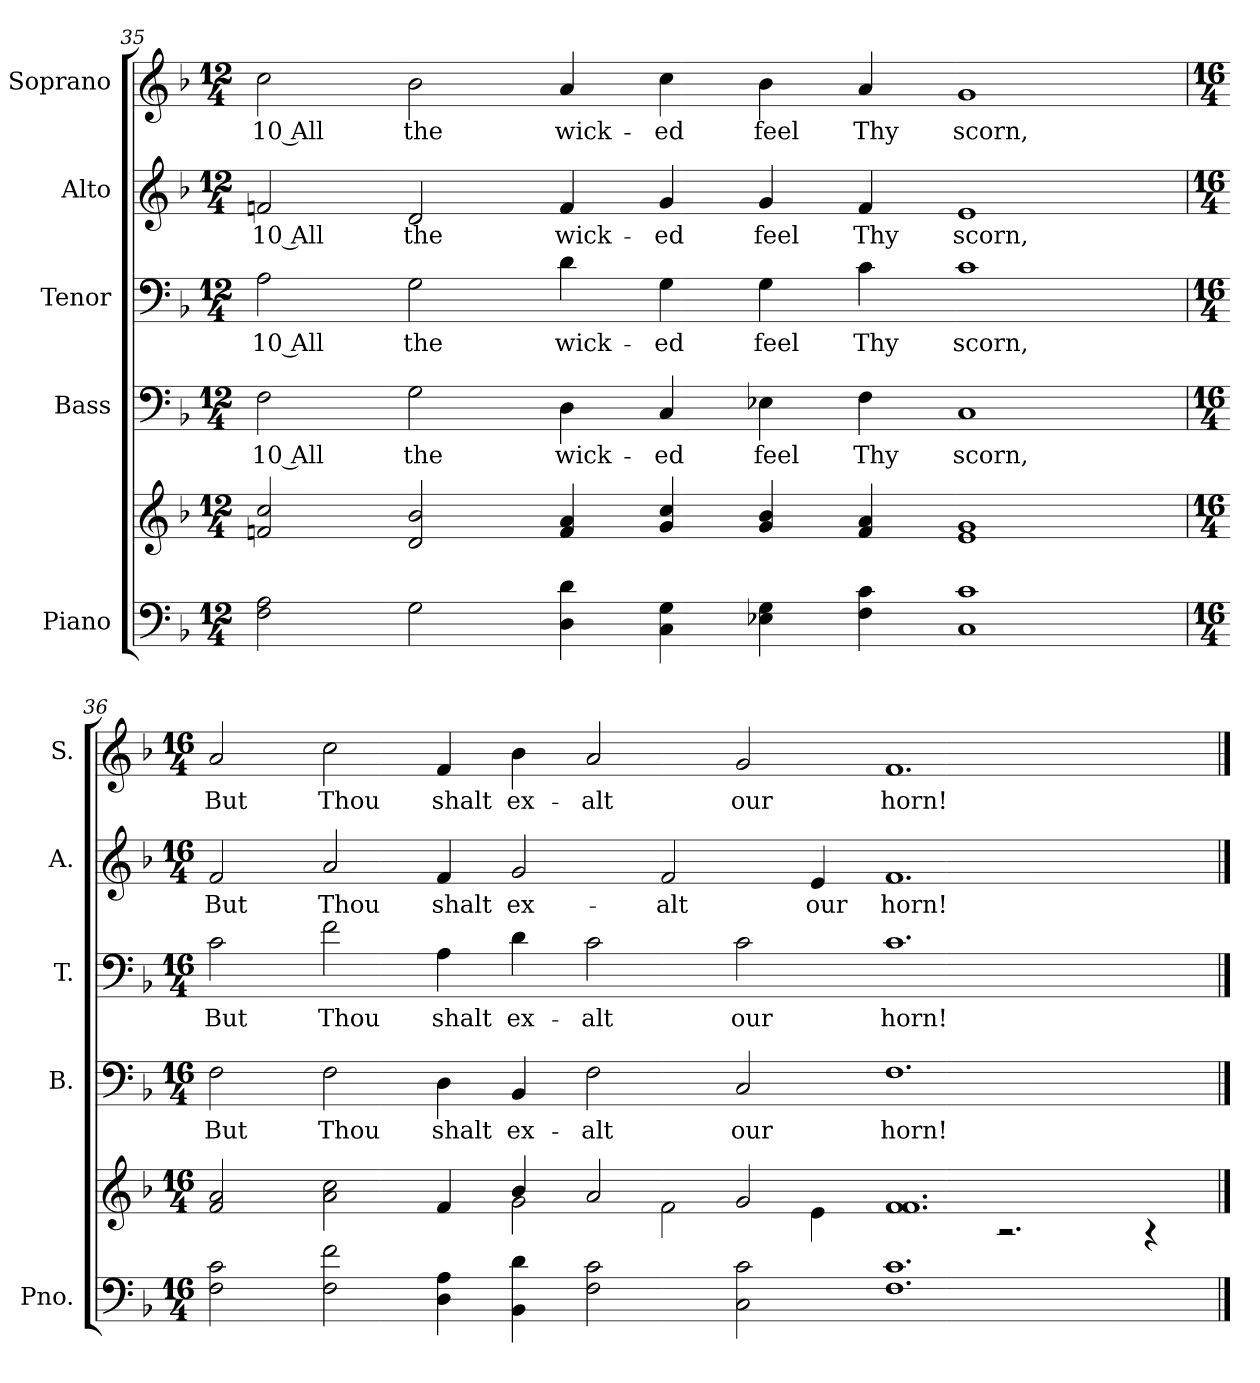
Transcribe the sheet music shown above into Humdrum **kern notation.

**kern	**kern	**kern	**text	**kern	**text	**kern	**text	**kern	**text
*part5	*part5	*part4	*part4	*part3	*part3	*part2	*part2	*part1	*part1
*staff6	*staff5	*staff4	*staff4	*staff3	*staff3	*staff2	*staff2	*staff1	*staff1
*I"Piano	*	*I"Bass	*	*I"Tenor	*	*I"Alto	*	*I"Soprano	*
*I'Pno.	*	*I'B.	*	*I'T.	*	*I'A.	*	*I'S.	*
!!LO:PB:g=z
*clefF4	*clefG2	*clefF4	*	*clefF4	*	*clefG2	*	*clefG2	*
*k[b-]	*k[b-]	*k[b-]	*	*k[b-]	*	*k[b-]	*	*k[b-]	*
*F:	*F:	*F:	*	*F:	*	*F:	*	*F:	*
*M12/4	*M12/4	*M12/4	*	*M12/4	*	*M12/4	*	*M12/4	*
=35	=35	=35	=35	=35	=35	=35	=35	=35	=35
!	!	!	!LO:LY:b:color=#000000	!	!	!	!	!	!
!	!	!	!	!	!LO:LY:b:color=#000000	!	!	!	!
!	!	!	!	!	!	!	!LO:LY:b:color=#000000	!	!
!	!	!	!	!	!	!	!	!	!LO:LY:b:color=#000000
2Fi\ 2Ai	2fni/ 2cci	2Fi\	10 All	2Ai\	10 All	2fni/	10 All	2cci\	10 All
!	!	!	!LO:LY:b:color=#000000	!	!	!	!	!	!
!	!	!	!	!	!LO:LY:b:color=#000000	!	!	!	!
!	!	!	!	!	!	!	!LO:LY:b:color=#000000	!	!
!	!	!	!	!	!	!	!	!	!LO:LY:b:color=#000000
2Gi\	2di/ 2b-i	2Gi\	the	2Gi\	the	2di/	the	2b-i\	the
!	!	!	!LO:LY:b:color=#000000	!	!	!	!	!	!
!	!	!	!	!	!LO:LY:b:color=#000000	!	!	!	!
!	!	!	!	!	!	!	!LO:LY:b:color=#000000	!	!
!	!	!	!	!	!	!	!	!	!LO:LY:b:color=#000000
4Di\ 4di	4fi/ 4ai	4Di\	wick-	4di\	wick-	4fi/	wick-	4ai/	wick-
!	!	!	!LO:LY:b:color=#000000	!	!	!	!	!	!
!	!	!	!	!	!LO:LY:b:color=#000000	!	!	!	!
!	!	!	!	!	!	!	!LO:LY:b:color=#000000	!	!
!	!	!	!	!	!	!	!	!	!LO:LY:b:color=#000000
4Ci\ 4Gi	4gi/ 4cci	4Ci/	-ed	4Gi\	-ed	4gi/	-ed	4cci\	-ed
!	!	!	!LO:LY:b:color=#000000	!	!	!	!	!	!
!	!	!	!	!	!LO:LY:b:color=#000000	!	!	!	!
!	!	!	!	!	!	!	!LO:LY:b:color=#000000	!	!
!	!	!	!	!	!	!	!	!	!LO:LY:b:color=#000000
4E-Xi\ 4Gi	4gi/ 4b-i	4E-Xi\	feel	4Gi\	feel	4gi/	feel	4b-i\	feel
!	!	!	!LO:LY:b:color=#000000	!	!	!	!	!	!
!	!	!	!	!	!LO:LY:b:color=#000000	!	!	!	!
!	!	!	!	!	!	!	!LO:LY:b:color=#000000	!	!
!	!	!	!	!	!	!	!	!	!LO:LY:b:color=#000000
4Fi\ 4ci	4fi/ 4ai	4Fi\	Thy	4ci\	Thy	4fi/	Thy	4ai/	Thy
!	!	!	!LO:LY:b:color=#000000	!	!	!	!	!	!
!	!	!	!	!	!LO:LY:b:color=#000000	!	!	!	!
!	!	!	!	!	!	!	!LO:LY:b:color=#000000	!	!
!	!	!	!	!	!	!	!	!	!LO:LY:b:color=#000000
1Ci 1ci	1ei 1gi	1Ci	scorn,	1ci	scorn,	1ei	scorn,	1gi	scorn,
=36	=36	=36	=36	=36	=36	=36	=36	=36	=36
*M16/4	*M16/4	*M16/4	*	*M16/4	*	*M16/4	*	*M16/4	*
*	*^	*	*	*	*	*	*	*	*
!	!	!	!	!LO:LY:b:color=#000000	!	!	!	!	!	!
!	!	!	!	!	!	!LO:LY:b:color=#000000	!	!	!	!
!	!	!	!	!	!	!	!	!LO:LY:b:color=#000000	!	!
!	!	!	!	!	!	!	!	!	!	!LO:LY:b:color=#000000
2Fi\ 2ci	2fi/ 2ai	1ryy	2Fi\	But	2ci\	But	2fi/	But	2ai/	But
!	!	!	!	!LO:LY:b:color=#000000	!	!	!	!	!	!
!	!	!	!	!	!	!LO:LY:b:color=#000000	!	!	!	!
!	!	!	!	!	!	!	!	!LO:LY:b:color=#000000	!	!
!	!	!	!	!	!	!	!	!	!	!LO:LY:b:color=#000000
2Fi\ 2fi	2ai\ 2cci	.	2Fi\	Thou	2fi\	Thou	2ai/	Thou	2cci\	Thou
!	!	!	!	!LO:LY:b:color=#000000	!	!	!	!	!	!
!	!	!	!	!	!	!LO:LY:b:color=#000000	!	!	!	!
!	!	!	!	!	!	!	!	!LO:LY:b:color=#000000	!	!
!	!	!	!	!	!	!	!	!	!	!LO:LY:b:color=#000000
4Di\ 4Ai	4fi/	4ryy	4Di\	shalt	4Ai\	shalt	4fi/	shalt	4fi/	shalt
!	!	!	!	!LO:LY:b:color=#000000	!	!	!	!	!	!
!	!	!	!	!	!	!LO:LY:b:color=#000000	!	!	!	!
!	!	!	!	!	!	!	!	!LO:LY:b:color=#000000	!	!
!	!	!	!	!	!	!	!	!	!	!LO:LY:b:color=#000000
4BB-i\ 4di	4b-i/	2gi\	4BB-i/	ex-	4di\	ex-	2gi/	ex-	4b-i\	ex-
!	!	!	!	!LO:LY:b:color=#000000	!	!	!	!	!	!
!	!	!	!	!	!	!LO:LY:b:color=#000000	!	!	!	!
!	!	!	!	!	!	!	!	!	!	!LO:LY:b:color=#000000
2Fi\ 2ci	2ai/	.	2Fi\	-alt	2ci\	-alt	.	.	2ai/	-alt
!	!	!	!	!	!	!	!	!LO:LY:b:color=#000000	!	!
.	.	2fi\	.	.	.	.	2fi/	-alt	.	.
!	!	!	!	!LO:LY:b:color=#000000	!	!	!	!	!	!
!	!	!	!	!	!	!LO:LY:b:color=#000000	!	!	!	!
!	!	!	!	!	!	!	!	!	!	!LO:LY:b:color=#000000
2Ci\ 2ci	2gi/	.	2Ci/	our	2ci\	our	.	.	2gi/	our
!	!	!	!	!	!	!	!	!LO:LY:b:color=#000000	!	!
.	.	4ei\	.	.	.	.	4ei/	our	.	.
!	!	!	!	!LO:LY:b:color=#000000	!	!	!	!	!	!
!	!	!	!	!	!	!LO:LY:b:color=#000000	!	!	!	!
!	!	!	!	!	!	!	!	!LO:LY:b:color=#000000	!	!
!	!	!	!	!	!	!	!	!	!	!LO:LY:b:color=#000000
1.Fi 1.ci	1.fi 1.fi	2ryy	1.Fi	horn!	1.ci	horn!	1.fi	horn!	1.fi	horn!
.	.	2.r	.	.	.	.	.	.	.	.
.	.	4r	.	.	.	.	.	.	.	.
*	*v	*v	*	*	*	*	*	*	*	*
==	==	==	==	==	==	==	==	==	==
*-	*-	*-	*-	*-	*-	*-	*-	*-	*-
